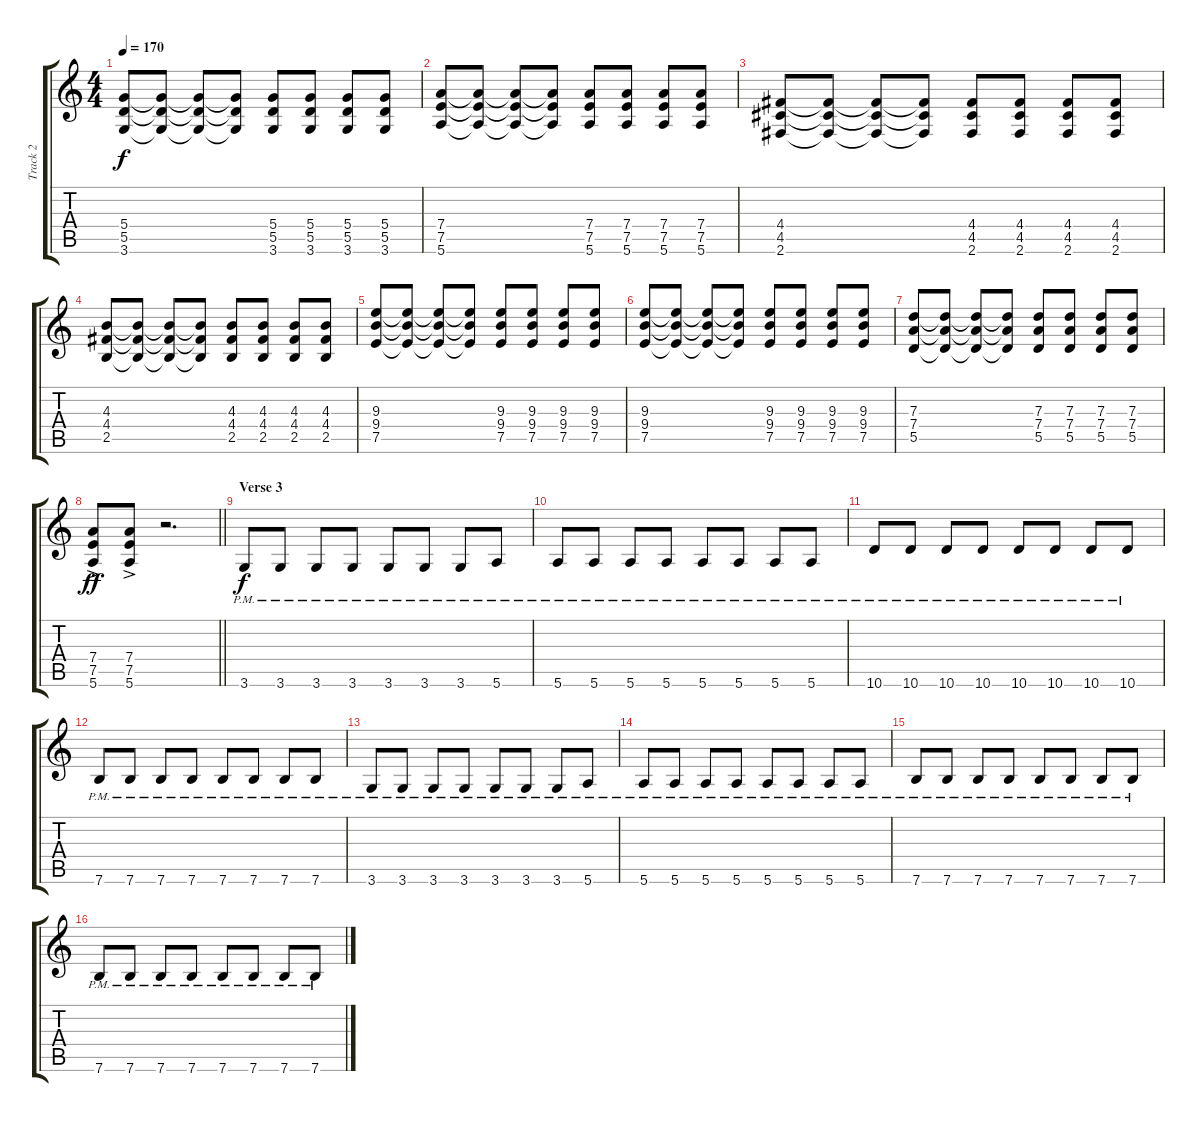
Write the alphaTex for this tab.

\track ("Track 2" "Track 2") {instrument distortionguitar}
\staff {score tabs}
\tuning (E4 B3 G3 D3 A2 E2) {hide}
\ts (4 4)
\tempo 170
\clef g2
\ks c
(5.4 5.5 3.6).8{dy f} (5.4{t} 5.5{t} 3.6{t}).8 (5.4{t} 5.5{t} 3.6{t}).8 (5.4{t} 5.5{t} 3.6{t}).8 (5.4 5.5 3.6).8 (5.4 5.5 3.6).8 (5.4 5.5 3.6).8 (5.4 5.5 3.6).8 |
(7.4 7.5 5.6).8 (7.4{t} 7.5{t} 5.6{t}).8 (7.4{t} 7.5{t} 5.6{t}).8 (7.4{t} 7.5{t} 5.6{t}).8 (7.4 7.5 5.6).8 (7.4 7.5 5.6).8 (7.4 7.5 5.6).8 (7.4 7.5 5.6).8 |
(4.4 4.5 2.6).8 (4.4{t} 4.5{t} 2.6{t}).8 (4.4{t} 4.5{t} 2.6{t}).8 (4.4{t} 4.5{t} 2.6{t}).8 (4.4 4.5 2.6).8 (4.4 4.5 2.6).8 (4.4 4.5 2.6).8 (4.4 4.5 2.6).8 |
(4.3 4.4 2.5).8 (4.3{t} 4.4{t} 2.5{t}).8 (4.3{t} 4.4{t} 2.5{t}).8 (4.3{t} 4.4{t} 2.5{t}).8 (4.3 4.4 2.5).8 (4.3 4.4 2.5).8 (4.3 4.4 2.5).8 (4.3 4.4 2.5).8 |
(9.3 9.4 7.5).8 (9.3{t} 9.4{t} 7.5{t}).8 (9.3{t} 9.4{t} 7.5{t}).8 (9.3{t} 9.4{t} 7.5{t}).8 (9.3 9.4 7.5).8 (9.3 9.4 7.5).8 (9.3 9.4 7.5).8 (9.3 9.4 7.5).8 |
(9.3 9.4 7.5).8 (9.3{t} 9.4{t} 7.5{t}).8 (9.3{t} 9.4{t} 7.5{t}).8 (9.3{t} 9.4{t} 7.5{t}).8 (9.3 9.4 7.5).8 (9.3 9.4 7.5).8 (9.3 9.4 7.5).8 (9.3 9.4 7.5).8 |
(7.3 7.4 5.5).8 (7.3{t} 7.4{t} 5.5{t}).8 (7.3{t} 7.4{t} 5.5{t}).8 (7.3{t} 7.4{t} 5.5{t}).8 (7.3 7.4 5.5).8 (7.3 7.4 5.5).8 (7.3 7.4 5.5).8 (7.3 7.4 5.5).8 |
\barLineRight lightlight
(7.4{ac} 7.5{ac} 5.6{ac}).8{dy ff} (7.4{ac} 7.5{ac} 5.6{ac}).8 r.2{d} |
\section ("" "Verse 3")
3.6{pm}.8{dy f} 3.6{pm}.8 3.6{pm}.8 3.6{pm}.8 3.6{pm}.8 3.6{pm}.8 3.6{pm}.8 5.6{pm}.8 |
5.6{pm}.8 5.6{pm}.8 5.6{pm}.8 5.6{pm}.8 5.6{pm}.8 5.6{pm}.8 5.6{pm}.8 5.6{pm}.8 |
10.6{pm}.8 10.6{pm}.8 10.6{pm}.8 10.6{pm}.8 10.6{pm}.8 10.6{pm}.8 10.6{pm}.8 10.6{pm}.8 |
7.6{pm}.8 7.6{pm}.8 7.6{pm}.8 7.6{pm}.8 7.6{pm}.8 7.6{pm}.8 7.6{pm}.8 7.6{pm}.8 |
3.6{pm}.8 3.6{pm}.8 3.6{pm}.8 3.6{pm}.8 3.6{pm}.8 3.6{pm}.8 3.6{pm}.8 5.6{pm}.8 |
5.6{pm}.8 5.6{pm}.8 5.6{pm}.8 5.6{pm}.8 5.6{pm}.8 5.6{pm}.8 5.6{pm}.8 5.6{pm}.8 |
7.6{pm}.8 7.6{pm}.8 7.6{pm}.8 7.6{pm}.8 7.6{pm}.8 7.6{pm}.8 7.6{pm}.8 7.6{pm}.8 |
7.6{pm}.8 7.6{pm}.8 7.6{pm}.8 7.6{pm}.8 7.6{pm}.8 7.6{pm}.8 7.6{pm}.8 7.6{pm}.8
